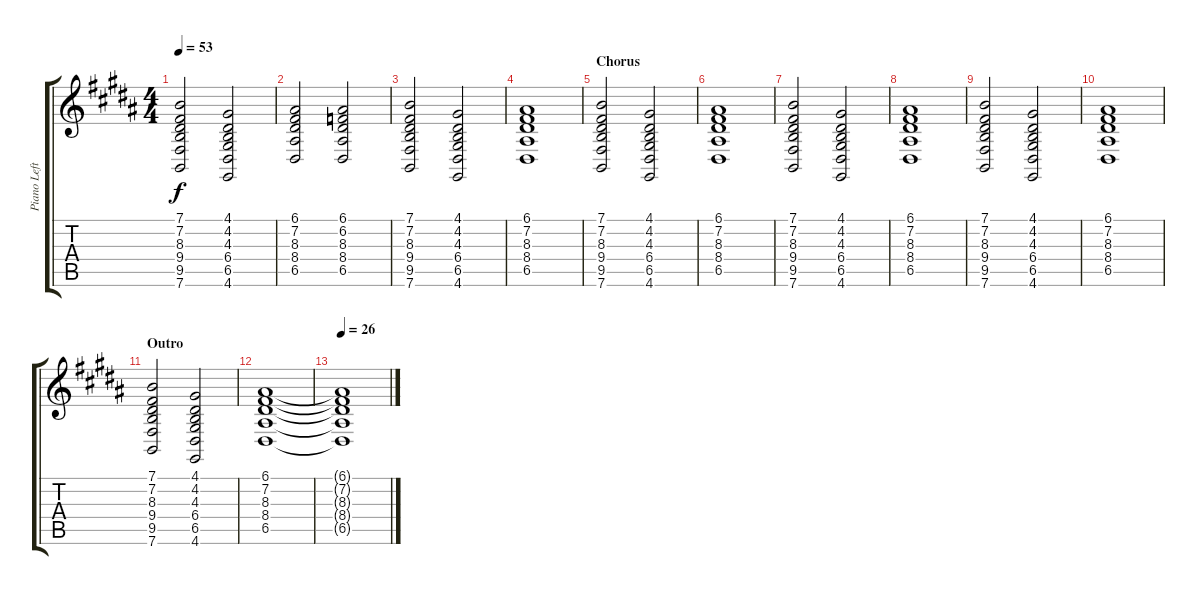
\track ("Piano Left hand" "Piano Left") {instrument acousticgrandpiano}
\staff {score tabs}
\tuning (E4 B3 G3 D3 A2 E2) {hide}
\ts (4 4)
\tempo 53
\clef g2
\ks b
(7.1 7.2 8.3 9.4 9.5 7.6).2{dy f} (4.1 4.2 4.3 6.4 6.5 4.6).2 |
(6.1 7.2 8.3 8.4 6.5).2 (6.1 6.2 8.3 8.4 6.5).2 |
(7.1 7.2 8.3 9.4 9.5 7.6).2 (4.1 4.2 4.3 6.4 6.5 4.6).2 |
(6.1 7.2 8.3 8.4 6.5).1 |
\section ("" "Chorus")
(7.1 7.2 8.3 9.4 9.5 7.6).2 (4.1 4.2 4.3 6.4 6.5 4.6).2 |
(6.1 7.2 8.3 8.4 6.5).1 |
(7.1 7.2 8.3 9.4 9.5 7.6).2 (4.1 4.2 4.3 6.4 6.5 4.6).2 |
(6.1 7.2 8.3 8.4 6.5).1 |
(7.1 7.2 8.3 9.4 9.5 7.6).2 (4.1 4.2 4.3 6.4 6.5 4.6).2 |
(6.1 7.2 8.3 8.4 6.5).1 |
\section ("" "Outro")
(7.1 7.2 8.3 9.4 9.5 7.6).2 (4.1 4.2 4.3 6.4 6.5 4.6).2 |
(6.1 7.2 8.3 8.4 6.5).1 |
\tempo 26
(6.1{t} 7.2{t} 8.3{t} 8.4{t} 6.5{t}).1
